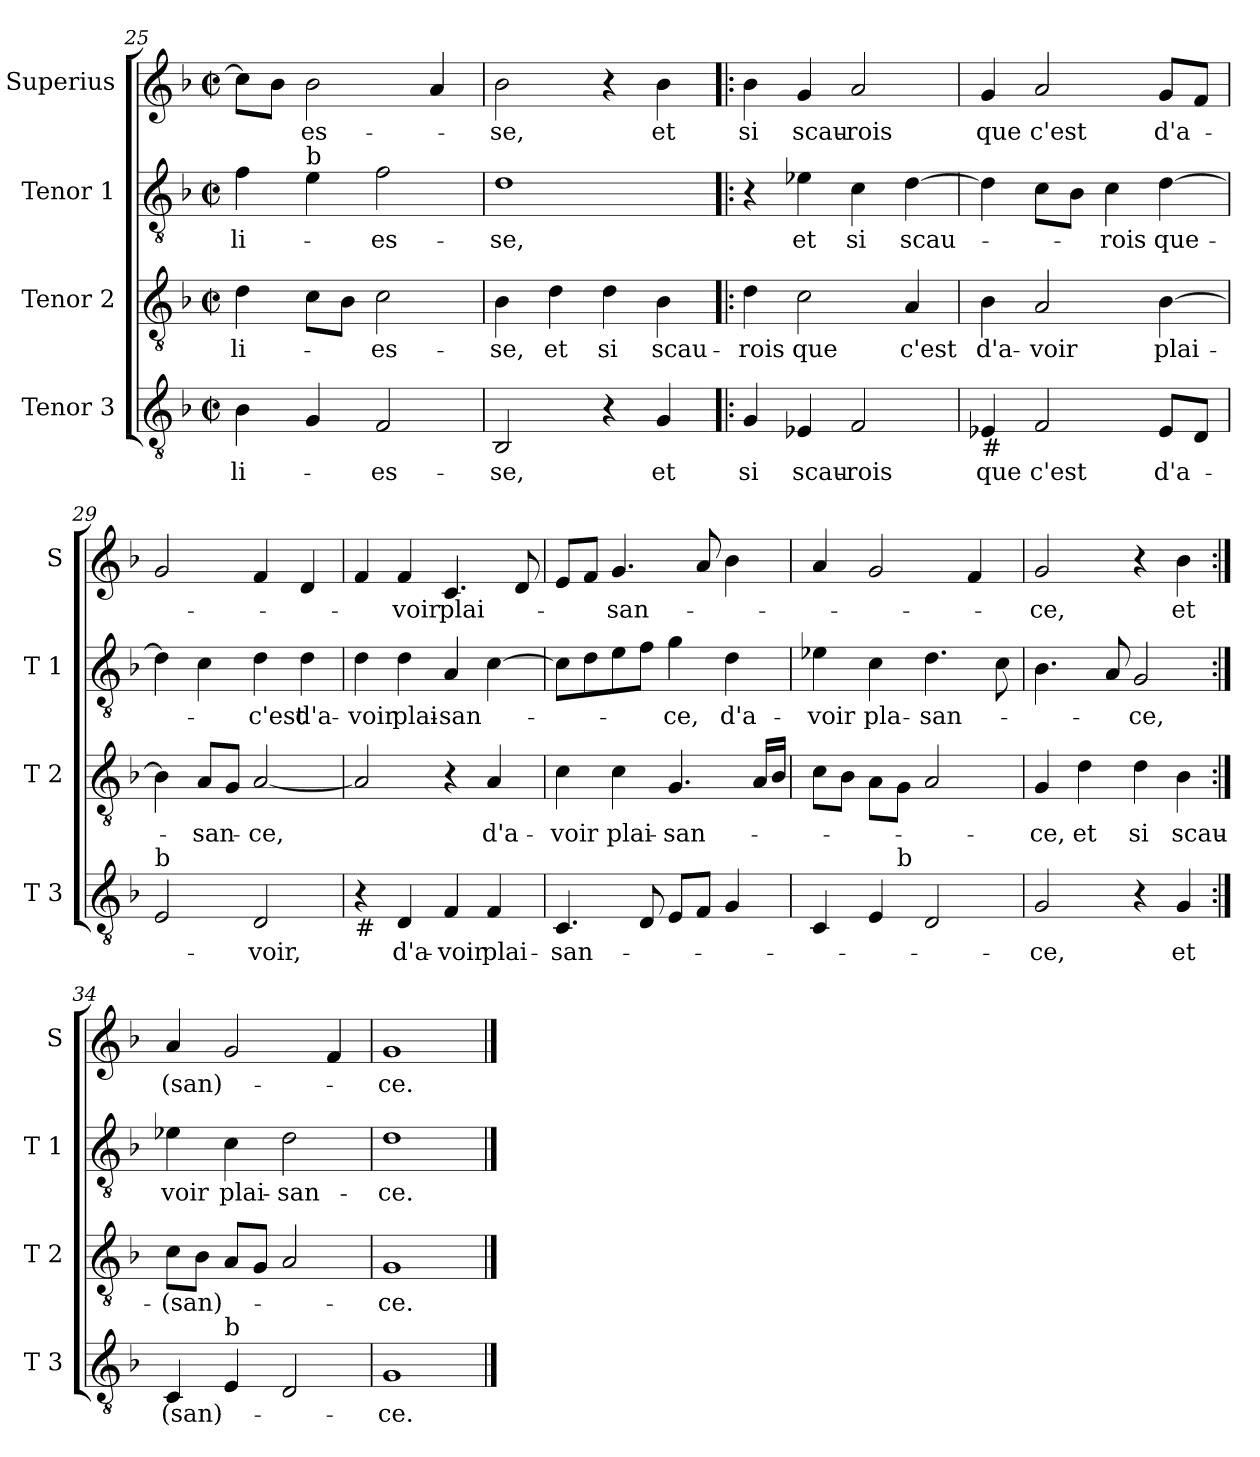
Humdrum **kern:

**kern	**text	**kern	**text	**kern	**text	**kern	**text
*part4	*part4	*part3	*part3	*part2	*part2	*part1	*part1
*staff4	*staff4	*staff3	*staff3	*staff2	*staff2	*staff1	*staff1
*I"Tenor 3	*	*I"Tenor 2	*	*I"Tenor 1	*	*I"Superius	*
*I'T 3	*	*I'T 2	*	*I'T 1	*	*I'S	*
*clefGv2	*	*clefGv2	*	*clefGv2	*	*clefG2	*
*k[b-]	*	*k[b-]	*	*k[b-]	*	*k[b-]	*
*F:	*	*F:	*	*F:	*	*F:	*
*M2/2	*	*M2/2	*	*M2/2	*	*M2/2	*
*met(c|)	*	*met(c|)	*	*met(c|)	*	*met(c|)	*
=25	=25	=25	=25	=25	=25	=25	=25
4B-\	li-	4d\	li-	4f\	li-	8cc\L]	.
.	.	.	.	.	.	8b-\J	.
!	!	!	!	!LO:TX:a:t=b	!	!	!
4G/	.	8c\L	.	4e\	.	2b-\	-es-
.	.	8B-\J	.	.	.	.	.
2F/	-es-	2c\	-es-	2f\	-es-	.	.
.	.	.	.	.	.	4a/	.
!!LO:LB:g=z
=26	=26	=26	=26	=26	=26	=26	=26
2BB-/	-se,	4B-\	-se,	1d	-se,	2b-\	-se,
.	.	4d\	et	.	.	.	.
4r	.	4d\	si	.	.	4r	.
4G/	et	4B-\	scau-	.	.	4b-\	et
=27!|:	=27!|:	=27!|:	=27!|:	=27!|:	=27!|:	=27!|:	=27!|:
4G/	si	4d\	-rois	4r	.	4b-\	si
4E-X/	scau-	2c\	que	4e-X\	et	4g/	scau-
2F/	-rois	.	.	4c\	si	2a/	-rois
.	.	4A/	c'est	[4d\	scau-	.	.
=28	=28	=28	=28	=28	=28	=28	=28
!LO:TX:b:t=#	!	!	!	!	!	!	!
4E-X/	que	4B-\	d'a-	4d\]	.	4g/	que
2F/	c'est	2A/	-voir	8c\L	.	2a/	c'est
.	.	.	.	8B-\J	.	.	.
.	.	.	.	4c\	-rois	.	.
8E-/L	d'a-	[4B-\	plai-	[4d\	que-	8g/L	d'a-
8D/J	.	.	.	.	.	8f/J	.
=29	=29	=29	=29	=29	=29	=29	=29
!LO:TX:a:t=b	!	!	!	!	!	!	!
2E/	.	4B-\]	.	4d\]	.	2g/	.
.	.	8A/L	-san-	4c\	.	.	.
.	.	8G/J	.	.	.	.	.
2D/	-voir,	[2A/	-ce,	4d\	-c'est	4f/	.
.	.	.	.	4d\	d'a-	4d/	.
=30	=30	=30	=30	=30	=30	=30	=30
!LO:TX:b:t=#	!	!	!	!	!	!	!
4r	.	2A/]	.	4d\	-voir	4f/	.
4D/	d'a-	.	.	4d\	plai-	4f/	-voir
4F/	-voir	4r	.	4A/	-san-	4.c/	plai-
4F/	plai-	4A/	d'a-	[4c\	.	.	.
.	.	.	.	.	.	8d/	.
!!LO:LB:g=z
=31	=31	=31	=31	=31	=31	=31	=31
4.C/	-san-	4c\	-voir	8c\L]	.	8e/L	.
.	.	.	.	8d\	.	8f/J	.
.	.	4c\	plai-	8e\	.	4.g/	-san-
8D/	.	.	.	8f\J	.	.	.
8E/L	.	4.G/	-san-	4g\	-ce,	.	.
8F/J	.	.	.	.	.	8a/	.
4G/	.	.	.	4d\	d'a-	4b-\	.
.	.	16A/LL	.	.	.	.	.
.	.	16B-/JJ	.	.	.	.	.
=32	=32	=32	=32	=32	=32	=32	=32
*^	*	*	*	*	*	*	*
4C/	4.ryy	.	8c\L	.	4e-X\	-voir	4a/	.
.	.	.	8B-\J	.	.	.	.	.
4E/	.	.	8A\L	.	4c\	pla-	2g/	.
!	!LO:TX:a:t=b	!	!	!	!	!	!	!
.	2ryy	.	8G\J	.	.	.	.	.
2D/	.	.	2A/	.	4.d\	-san-	.	.
.	.	.	.	.	.	.	4f/	.
.	8ryy	.	.	.	8c\	.	.	.
*v	*v	*	*	*	*	*	*	*
=33	=33	=33	=33	=33	=33	=33	=33
2G/	-ce,	4G/	-ce,	4.B-\	.	2g/	-ce,
.	.	4d\	et	.	.	.	.
.	.	.	.	8A/	.	.	.
4r	.	4d\	si	2G/	-ce,	4r	.
4G/	et	4B-\	scau-	.	.	4b-\	et
=34:|!	=34:|!	=34:|!	=34:|!	=34:|!	=34:|!	=34:|!	=34:|!
4C/	(san)-	8c\L	-(san)-	4e-X\	voir	4a/	(san)-
.	.	8B-\J	.	.	.	.	.
!LO:TX:a:t=b	!	!	!	!	!	!	!
4E/	.	8A/L	.	4c\	plai-	2g/	.
.	.	8G/J	.	.	.	.	.
2D/	.	2A/	.	2d\	-san-	.	.
.	.	.	.	.	.	4f/	.
=35	=35	=35	=35	=35	=35	=35	=35
1G	-ce.	1G	-ce.	1d	-ce.	1g	-ce.
==	==	==	==	==	==	==	==
*-	*-	*-	*-	*-	*-	*-	*-
